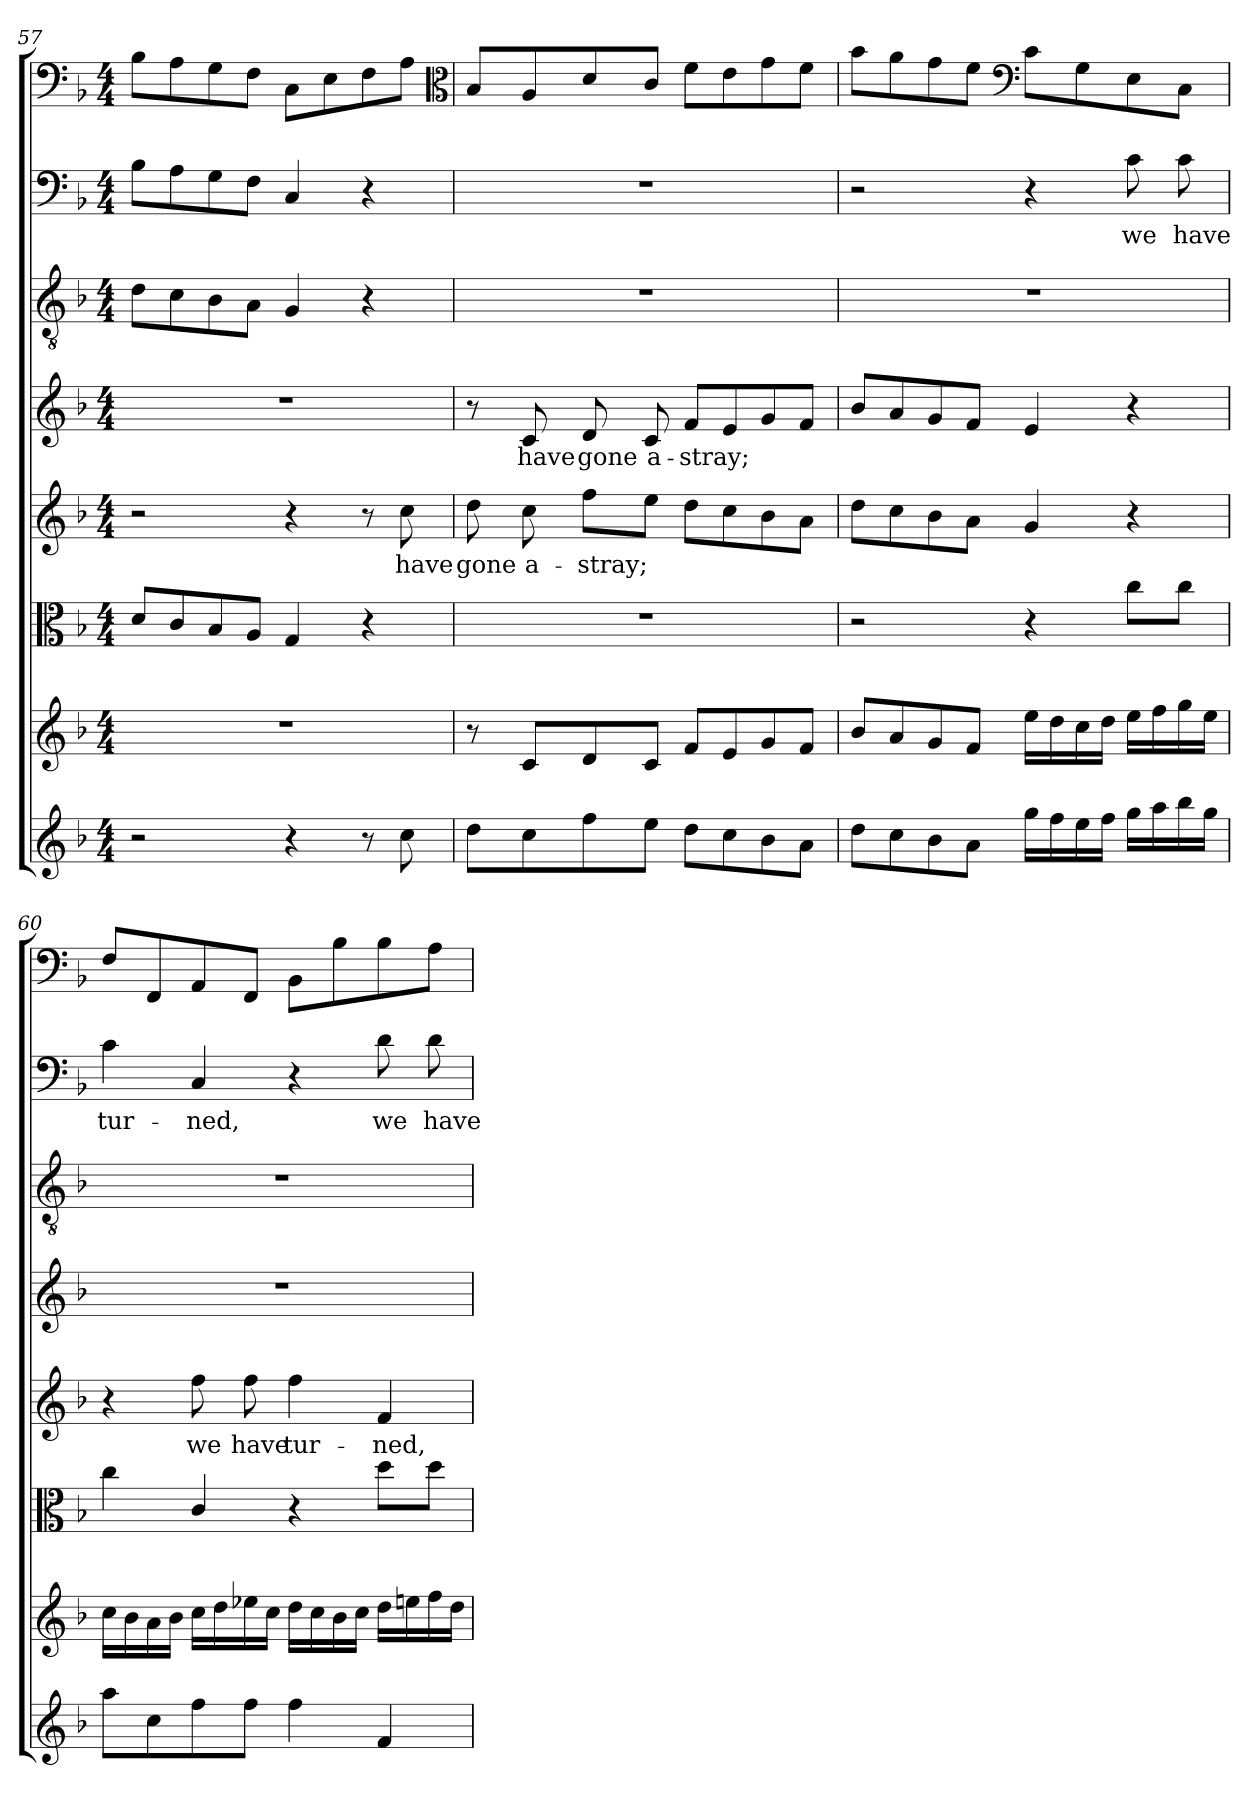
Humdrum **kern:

**kern	**kern	**kern	**kern	**text	**kern	**text	**kern	**kern	**text	**kern
*part8	*part7	*part6	*part5	*part5	*part4	*part4	*part3	*part2	*part2	*part1
*staff8	*staff7	*staff6	*staff5	*staff5	*staff4	*staff4	*staff3	*staff2	*staff2	*staff1
*clefG2	*clefG2	*clefC3	*clefG2	*	*clefG2	*	*clefGv2	*clefF4	*	*clefF4
*k[b-]	*k[b-]	*k[b-]	*k[b-]	*	*k[b-]	*	*k[b-]	*k[b-]	*	*k[b-]
*F:	*F:	*F:	*F:	*	*F:	*	*F:	*F:	*	*F:
*M4/4	*M4/4	*M4/4	*M4/4	*	*M4/4	*	*M4/4	*M4/4	*	*M4/4
=57	=57	=57	=57	=57	=57	=57	=57	=57	=57	=57
2r	1r	8d/L	2r	.	1r	.	8d\L	8B-\L	.	8B-\L
.	.	8c/	.	.	.	.	8c\	8A\	.	8A\
.	.	8B-/	.	.	.	.	8B-\	8G\	.	8G\
.	.	8A/J	.	.	.	.	8A\J	8F\J	.	8F\J
4r	.	4G/	4r	.	.	.	4G/	4C/	.	8C\L
.	.	.	.	.	.	.	.	.	.	8E\
8r	.	4r	8r	.	.	.	4r	4r	.	8F\
8cc\	.	.	8cc\	have	.	.	.	.	.	8A\J
*	*	*	*	*	*	*	*	*	*	*clefC3
=58	=58	=58	=58	=58	=58	=58	=58	=58	=58	=58
8dd\L	8r	1r	8dd\	gone	8r	.	1r	1r	.	8B-/L
8cc\	8c/L	.	8cc\	a-	8c/	have	.	.	.	8A/
8ff\	8d/	.	8ff\L	-stray;	8d/	gone	.	.	.	8d/
8ee\J	8c/J	.	8ee\J	.	8c/	a-	.	.	.	8c/J
8dd\L	8f/L	.	8dd\L	.	8f/L	-stray;	.	.	.	8f\L
8cc\	8e/	.	8cc\	.	8e/	.	.	.	.	8e\
8b-\	8g/	.	8b-\	.	8g/	.	.	.	.	8g\
8a\J	8f/J	.	8a\J	.	8f/J	.	.	.	.	8f\J
=59	=59	=59	=59	=59	=59	=59	=59	=59	=59	=59
8dd\L	8b-/L	2r	8dd\L	.	8b-/L	.	1r	2r	.	8b-\L
8cc\	8a/	.	8cc\	.	8a/	.	.	.	.	8a\
8b-\	8g/	.	8b-\	.	8g/	.	.	.	.	8g\
8a\J	8f/J	.	8a\J	.	8f/J	.	.	.	.	8f\J
*	*	*	*	*	*	*	*	*	*	*clefF4
16gg\LL	16ee\LL	4r	4g/	.	4e/	.	.	4r	.	8c\L
16ff\	16dd\	.	.	.	.	.	.	.	.	.
16ee\	16cc\	.	.	.	.	.	.	.	.	8G\
16ff\JJ	16dd\JJ	.	.	.	.	.	.	.	.	.
16gg\LL	16ee\LL	8cc\L	4r	.	4r	.	.	8c\	we	8E\
16aa\	16ff\	.	.	.	.	.	.	.	.	.
16bb-\	16gg\	8cc\J	.	.	.	.	.	8c\	have	8C\J
16gg\JJ	16ee\JJ	.	.	.	.	.	.	.	.	.
=60	=60	=60	=60	=60	=60	=60	=60	=60	=60	=60
8aa\L	16cc\LL	4cc\	4r	.	1r	.	1r	4c\	tur-	8F/L
.	16b-\	.	.	.	.	.	.	.	.	.
8cc\	16a\	.	.	.	.	.	.	.	.	8FF/
.	16b-\JJ	.	.	.	.	.	.	.	.	.
8ff\	16cc\LL	4c/	8ff\	we	.	.	.	4C/	-ned,	8AA/
.	16dd\	.	.	.	.	.	.	.	.	.
8ff\J	16ee-X\	.	8ff\	have	.	.	.	.	.	8FF/J
.	16cc\JJ	.	.	.	.	.	.	.	.	.
4ff\	16dd\LL	4r	4ff\	tur-	.	.	.	4r	.	8BB-\L
.	16cc\	.	.	.	.	.	.	.	.	.
.	16b-\	.	.	.	.	.	.	.	.	8B-\
.	16cc\JJ	.	.	.	.	.	.	.	.	.
4f/	16dd\LL	8dd\L	4f/	-ned,	.	.	.	8d\	we	8B-\
.	16een\	.	.	.	.	.	.	.	.	.
.	16ff\	8dd\J	.	.	.	.	.	8d\	have	8A\J
.	16dd\JJ	.	.	.	.	.	.	.	.	.
=	=	=	=	=	=	=	=	=	=	=
*-	*-	*-	*-	*-	*-	*-	*-	*-	*-	*-
